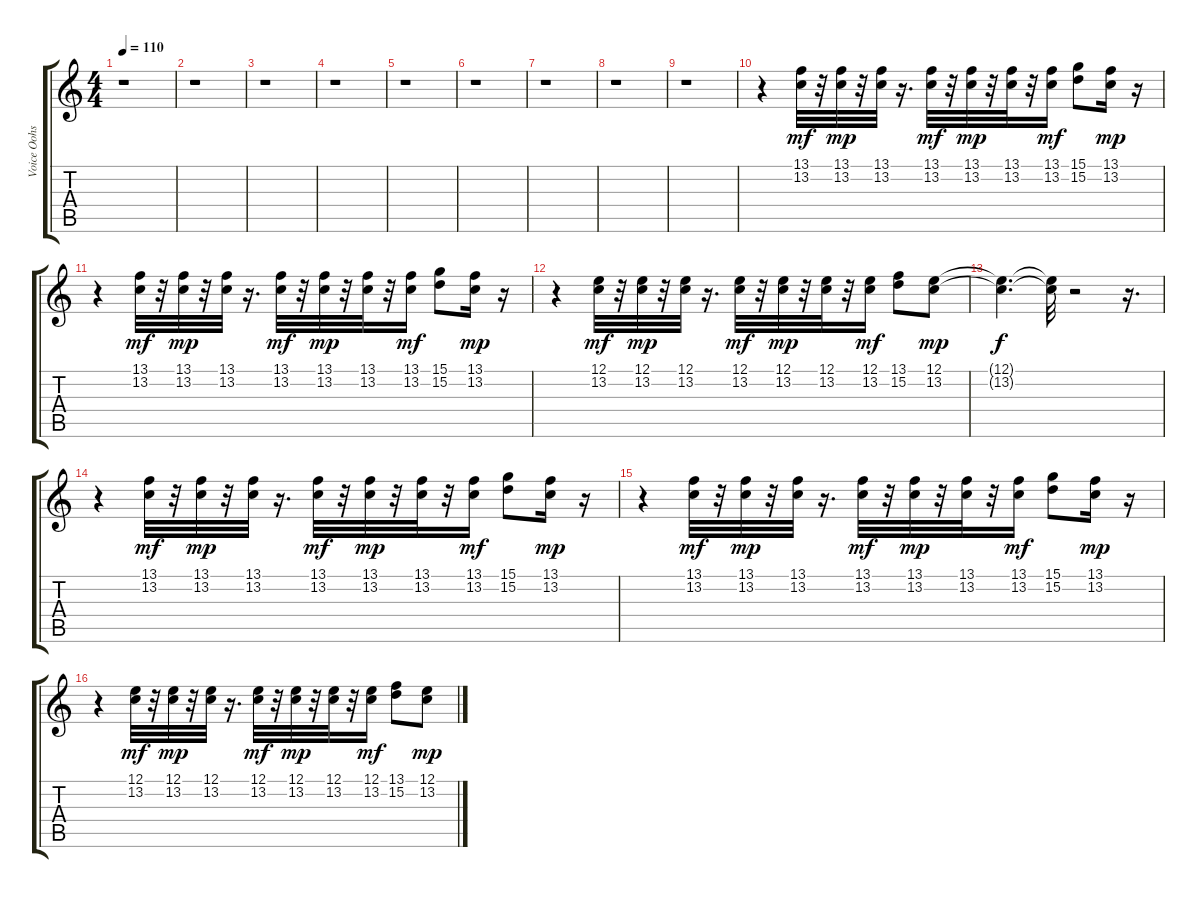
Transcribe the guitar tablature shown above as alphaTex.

\track ("Voice Oohs" "Voice Oohs") {instrument voiceoohs}
\staff {score tabs}
\tuning (E4 B3 G3 D3 A2 E2) {hide}
\ts (4 4)
\tempo 110
\clef g2
\ks c
r.1{dy f} |
r.1 |
r.1 |
r.1 |
r.1 |
r.1 |
r.1 |
r.1 |
r.1 |
r.4 (13.1 13.2).32{dy mf} r.32 (13.1 13.2).32{dy mp} r.32 (13.1 13.2).32 r.16{d} (13.1 13.2).32{dy mf} r.32 (13.1 13.2).32{dy mp} r.32 (13.1 13.2).32 r.32 (13.1 13.2).16{dy mf} (15.1 15.2).8 (13.1 13.2).16{dy mp} r.16 |
r.4 (13.1 13.2).32{dy mf} r.32 (13.1 13.2).32{dy mp} r.32 (13.1 13.2).32 r.16{d} (13.1 13.2).32{dy mf} r.32 (13.1 13.2).32{dy mp} r.32 (13.1 13.2).32 r.32 (13.1 13.2).16{dy mf} (15.1 15.2).8 (13.1 13.2).16{dy mp} r.16 |
r.4 (12.1 13.2).32{dy mf} r.32 (12.1 13.2).32{dy mp} r.32 (12.1 13.2).32 r.16{d} (12.1 13.2).32{dy mf} r.32 (12.1 13.2).32{dy mp} r.32 (12.1 13.2).32 r.32 (12.1 13.2).16{dy mf} (13.1 15.2).8 (12.1 13.2).8{dy mp} |
(12.1{t} 13.2{t}).4{d dy f} (12.1{t} 13.2{t}).32 r.2 r.16{d} |
r.4 (13.1 13.2).32{dy mf} r.32 (13.1 13.2).32{dy mp} r.32 (13.1 13.2).32 r.16{d} (13.1 13.2).32{dy mf} r.32 (13.1 13.2).32{dy mp} r.32 (13.1 13.2).32 r.32 (13.1 13.2).16{dy mf} (15.1 15.2).8 (13.1 13.2).16{dy mp} r.16 |
r.4 (13.1 13.2).32{dy mf} r.32 (13.1 13.2).32{dy mp} r.32 (13.1 13.2).32 r.16{d} (13.1 13.2).32{dy mf} r.32 (13.1 13.2).32{dy mp} r.32 (13.1 13.2).32 r.32 (13.1 13.2).16{dy mf} (15.1 15.2).8 (13.1 13.2).16{dy mp} r.16 |
r.4 (12.1 13.2).32{dy mf} r.32 (12.1 13.2).32{dy mp} r.32 (12.1 13.2).32 r.16{d} (12.1 13.2).32{dy mf} r.32 (12.1 13.2).32{dy mp} r.32 (12.1 13.2).32 r.32 (12.1 13.2).16{dy mf} (13.1 15.2).8 (12.1 13.2).8{dy mp}
